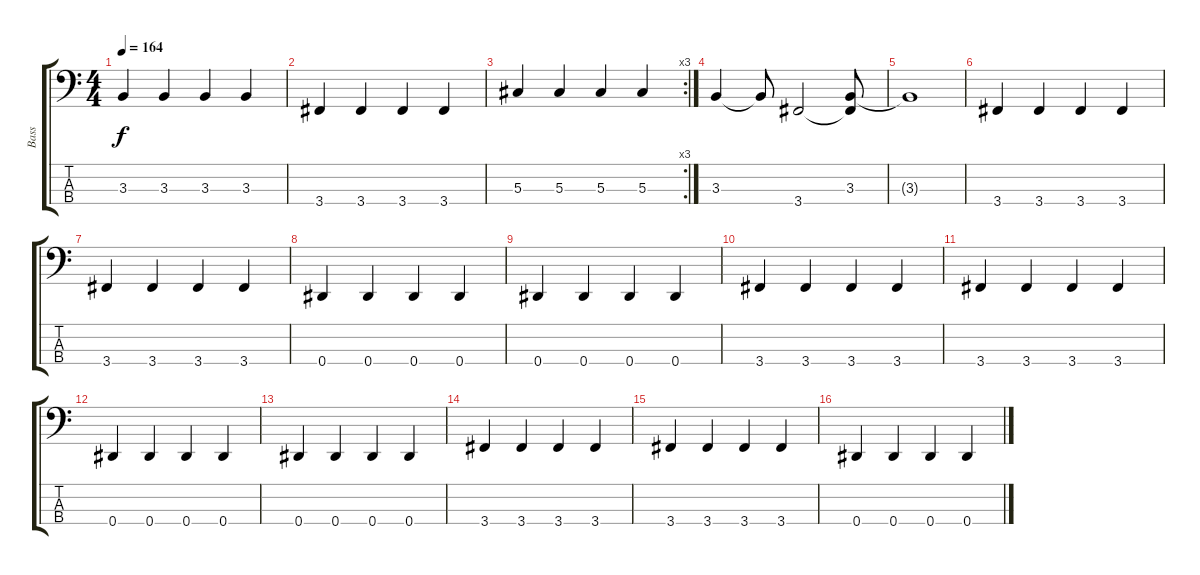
\track ("Bass" "Bass") {instrument electricbassfinger}
\staff {score tabs}
\tuning (Gb2 Db2 Ab1 Eb1) {hide}
\ts (4 4)
\tempo 164
\clef f4
\ks c
3.3.4{dy f} 3.3.4 3.3.4 3.3.4 |
3.4.4 3.4.4 3.4.4 3.4.4 |
\rc 3
5.3.4 5.3.4 5.3.4 5.3.4 |
3.3.4 3.3{t}.8 3.4.2 (3.3 3.4{t}).8 |
3.3{t}.1 |
3.4.4 3.4.4 3.4.4 3.4.4 |
3.4.4 3.4.4 3.4.4 3.4.4 |
0.4.4 0.4.4 0.4.4 0.4.4 |
0.4.4 0.4.4 0.4.4 0.4.4 |
3.4.4 3.4.4 3.4.4 3.4.4 |
3.4.4 3.4.4 3.4.4 3.4.4 |
0.4.4 0.4.4 0.4.4 0.4.4 |
0.4.4 0.4.4 0.4.4 0.4.4 |
3.4.4 3.4.4 3.4.4 3.4.4 |
3.4.4 3.4.4 3.4.4 3.4.4 |
0.4.4 0.4.4 0.4.4 0.4.4
